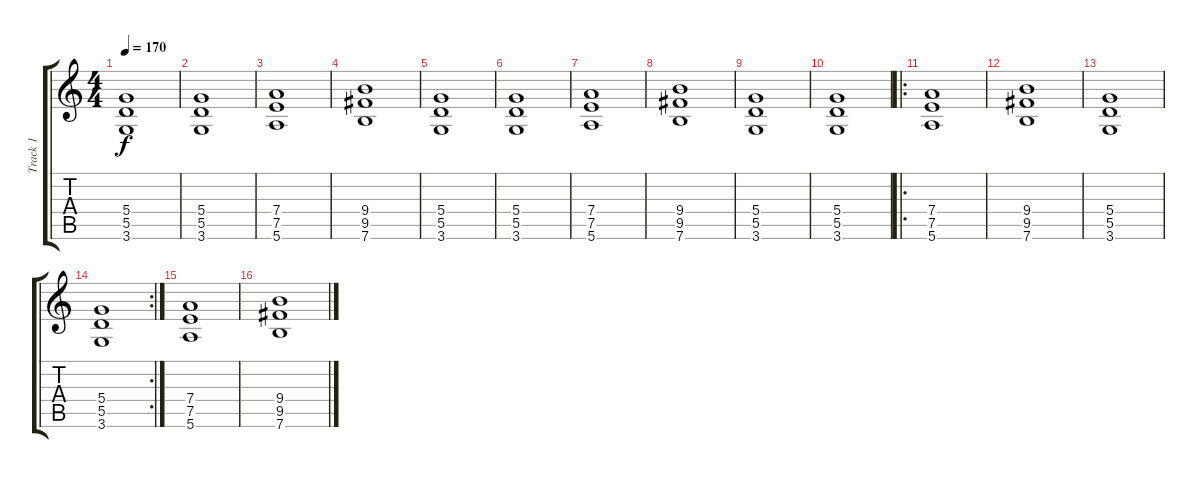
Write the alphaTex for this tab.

\track ("Track 1" "Track 1") {instrument distortionguitar}
\staff {score tabs}
\tuning (E4 B3 G3 D3 A2 E2) {hide}
\ts (4 4)
\tempo 170
\clef g2
\ks c
(5.4 5.5 3.6).1{dy f} |
(5.4 5.5 3.6).1 |
(7.4 7.5 5.6).1 |
(9.4 9.5 7.6).1 |
(5.4 5.5 3.6).1 |
(5.4 5.5 3.6).1 |
(7.4 7.5 5.6).1 |
(9.4 9.5 7.6).1 |
(5.4 5.5 3.6).1 |
(5.4 5.5 3.6).1 |
\ro
(7.4 7.5 5.6).1 |
(9.4 9.5 7.6).1 |
(5.4 5.5 3.6).1 |
\rc 2
(5.4 5.5 3.6).1 |
(7.4 7.5 5.6).1 |
(9.4 9.5 7.6).1
